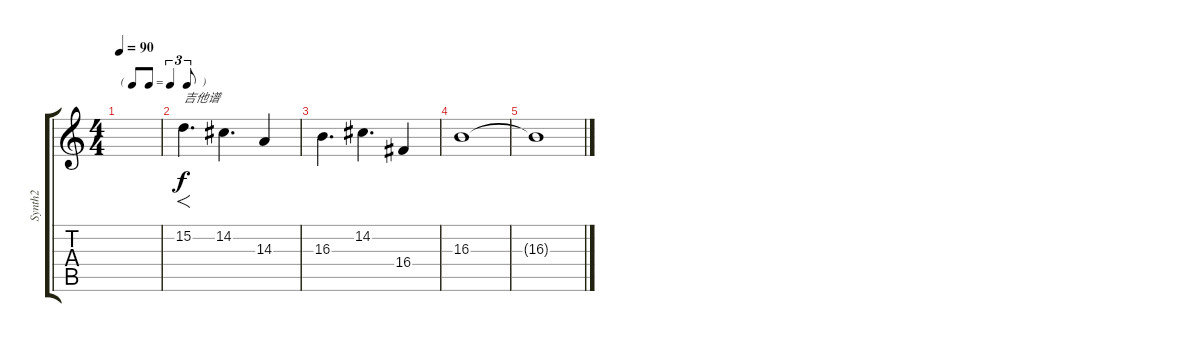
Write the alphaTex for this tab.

\track ("Synth2" "Synth2") {instrument violin}
\staff {score tabs}
\tuning (E4 B3 G3 D3 A2 E2) {hide}
\ts (4 4)
\tf triplet8th
\tempo 90
\clef g2
\ks c
|
15.2.4{f d txt "吉他谱"} 14.2.4{d} 14.3.4 |
16.3.4{d} 14.2.4{d} 16.4.4 |
16.3.1 |
16.3{t}.1
